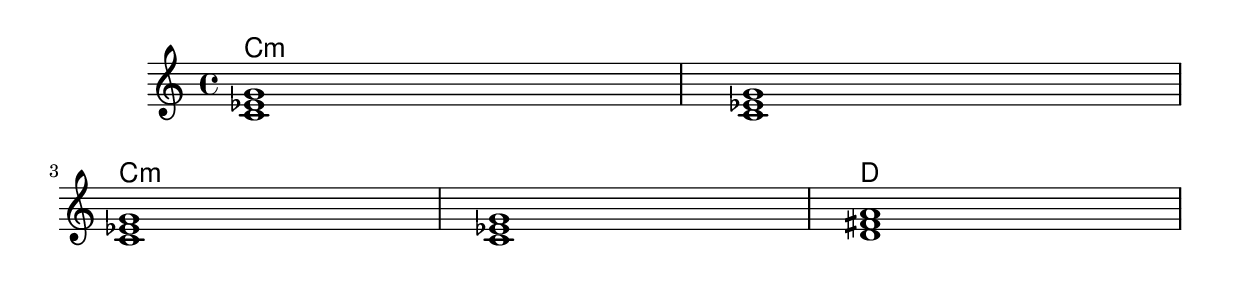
%% Do not edit this file; it is auto-generated from LSR http://lsr.dsi.unimi.it
%% This file is in the public domain.
\version "2.11.66"

\header {
  lsrtags = "chords"

  texidoces = "
Se pueden imprimir los acordes exclusivamente al comienzo de las
líneas y cuando cambia el acorde.

"
  doctitlees = "Imprimir los acordes cuando se produce un cambio"

  texidoc = "
Chord names can be displayed only at the start of lines and when the
chord changes.

"
  doctitle = "Showing chords at changes"
} % begin verbatim

harmonies = \chordmode {
  c1:m c:m \break c:m c:m d
}
<<
  \new ChordNames {
    \set chordChanges = ##t
    \harmonies
  }
  \new Staff {
    \relative c' { \harmonies }
  }
>>
